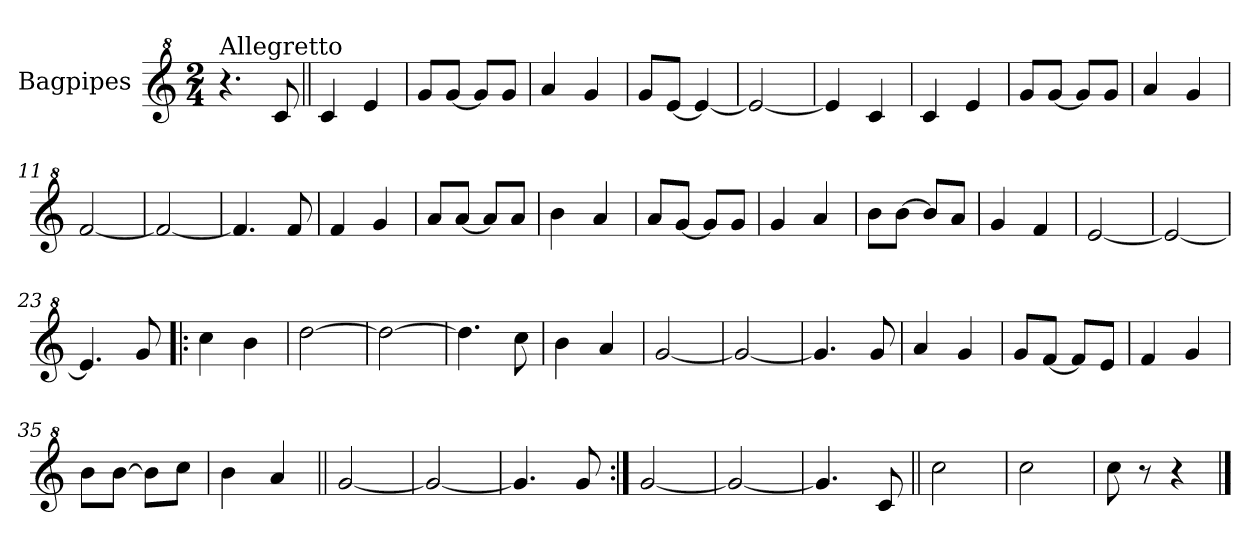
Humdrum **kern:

**kern
*part1
*staff1
*I"Bagpipes
*I'Bag
*clefG^2
*k[]
*C:
*M2/4
=1
!LO:TX:a:t=Allegretto
4.r
8cc/
=2||
4cc/
4ee/
=3
8gg/L
[8gg/J
8gg/L]
8gg/J
=4
4aa/
4gg/
=5
8gg/L
[8ee/J
4ee/_
=6
2ee/_
=7
4ee/]
4cc/
=8
4cc/
4ee/
=9
8gg/L
[8gg/J
8gg/L]
8gg/J
=10
4aa/
4gg/
=11
[2ff/
=12
2ff/_
=13
4.ff/]
8ff/
=14
4ff/
4gg/
=15
8aa/L
[8aa/J
8aa/L]
8aa/J
!!LO:LB:g=z
=16
4bb\
4aa/
=17
8aa/L
[8gg/J
8gg/L]
8gg/J
=18
4gg/
4aa/
=19
8bb\L
[8bb\J
8bb/L]
8aa/J
=20
4gg/
4ff/
=21
[2ee/
=22
2ee/_
=23
4.ee/]
8gg/
=24!|:
4ccc\
4bb\
=25
[2ddd\
=26
2ddd\_
=27
4.ddd\]
8ccc\
=28
4bb\
4aa/
=29
[2gg/
=30
2gg/_
=31
4.gg/]
8gg/
!!LO:LB:g=z
=32
4aa/
4gg/
=33
8gg/L
[8ff/J
8ff/L]
8ee/J
=34
4ff/
4gg/
=35
8bb\L
[8bb\J
8bb\L]
8ccc\J
=36
4bb\
4aa/
=37||
[2gg/
=38
2gg/_
=39
4.gg/]
8gg/
=40:|!
[2gg/
=41
2gg/_
=42
4.gg/]
8cc/
=43||
2ccc\
=44
2ccc\
=45
8ccc\
8r
4r
==
*-
